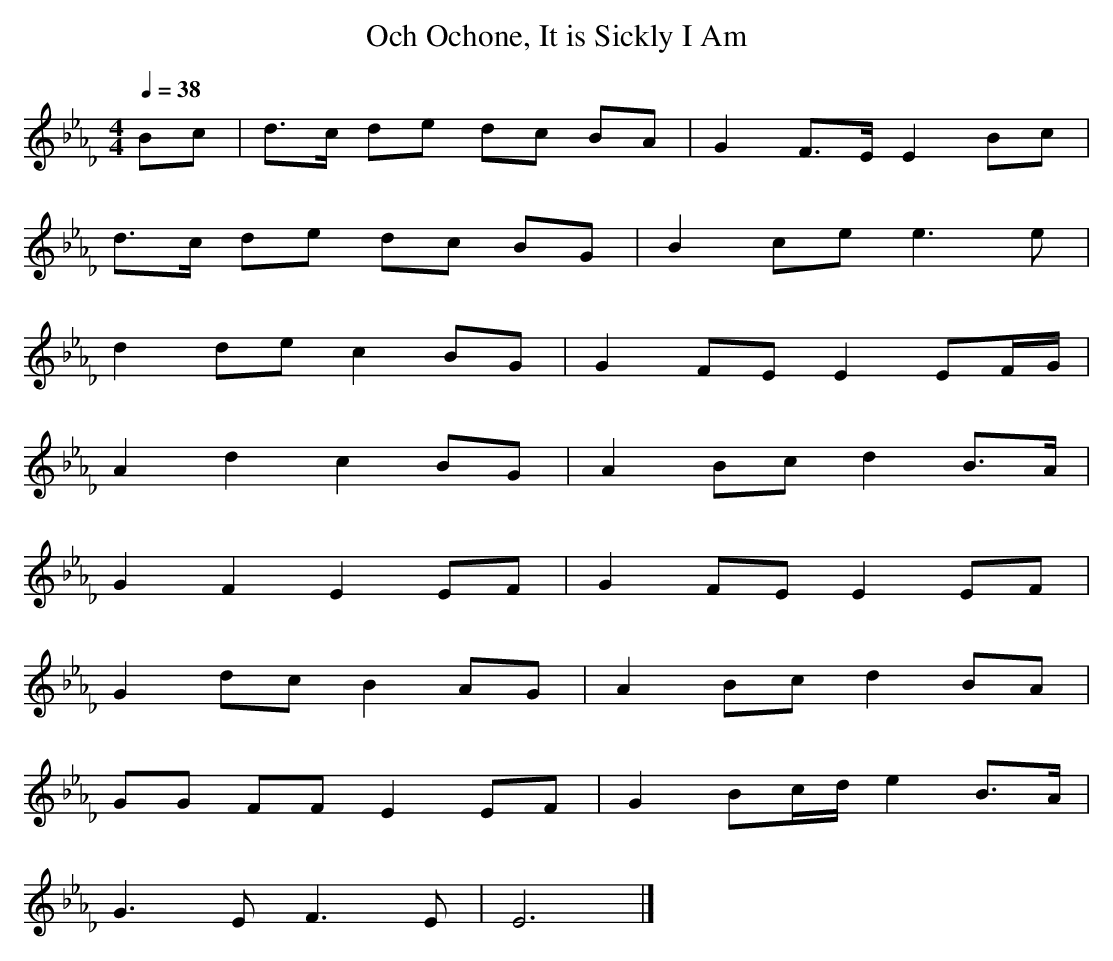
X:1
T: Och Ochone, It is Sickly I Am
M: 4/4
L: 1/8
Q: 1/4=38
K: Eb _D % 3 flats plus all Ds flat
V: 1
Bc | d>c de dc BA | G2 F>E E2 Bc |
d>c de dc BG | B2 ce e3e |
d2 de c2 BG | G2 FE E2 EF/G/ |
A2 d2 c2 BG | A2 Bc d2 B>A |
G2 F2 E2 EF | G2 FE E2 EF |
G2 dc B2 AG | A2 Bc d2 BA |
GG FF E2 EF | G2 Bc/d/ e2 B>A |
G3E F3E | E6 |]
